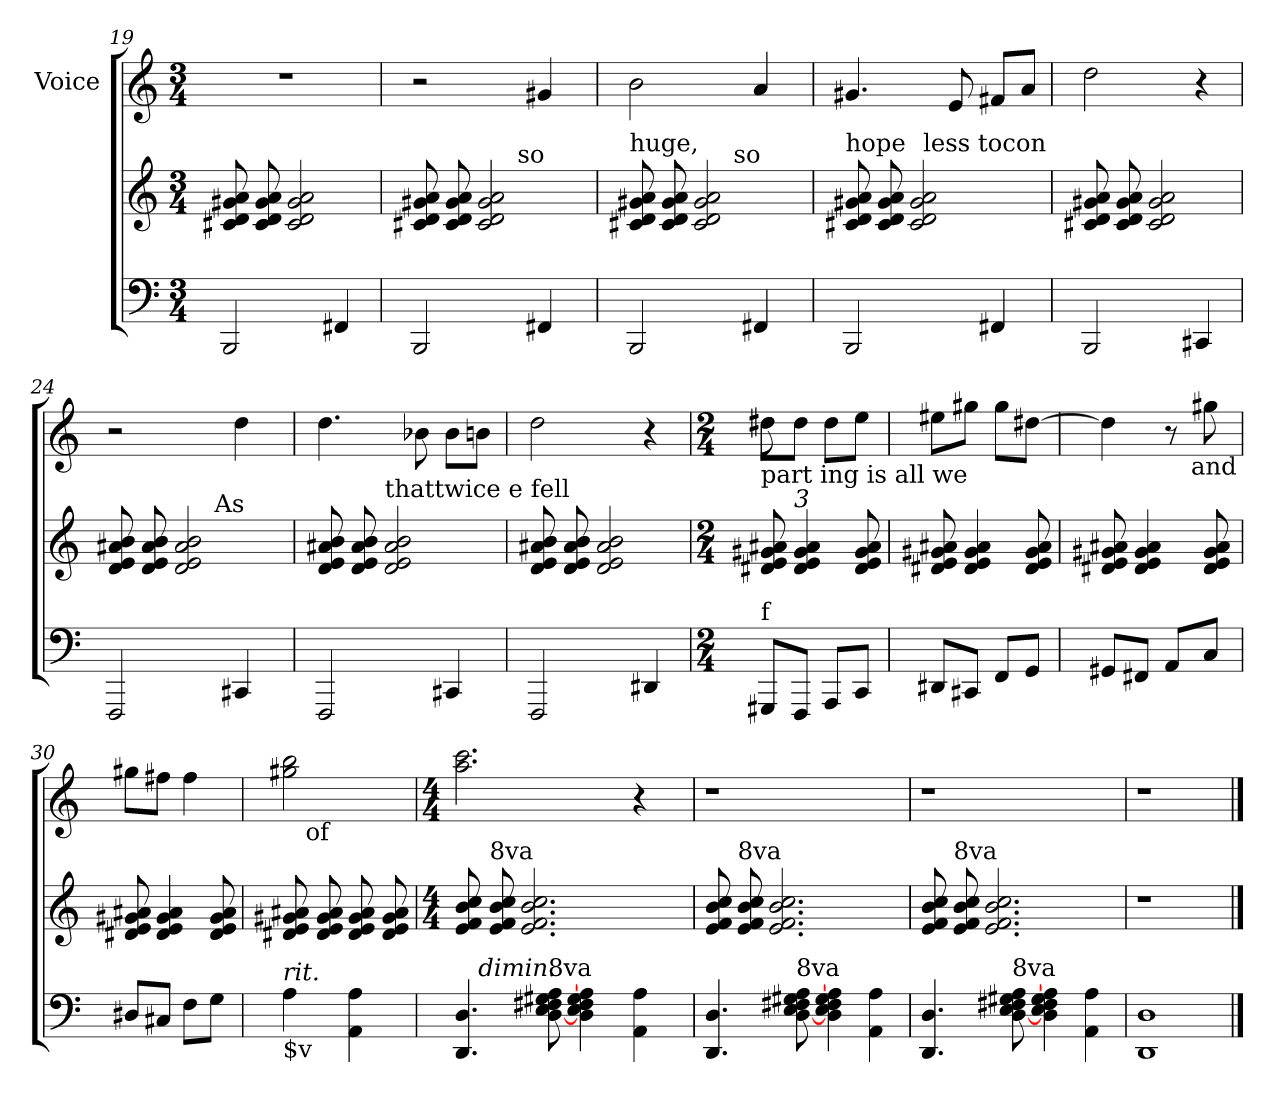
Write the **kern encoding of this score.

**kern	**kern	**kern
*part3	*part2	*part1
*staff3	*staff2	*staff1
*	*	*I"Voice
*clefF4	*clefG2	*clefG2
*k[]	*k[]	*k[]
*C:	*C:	*C:
*M3/4	*M3/4	*M3/4
=19	=19	=19
!	!	!LO:N:vis=1
2BBB/	8c#X/ 8d/ 8g#X/ 8a/	2.r
.	8c#/ 8d/ 8g#/ 8a/	.
.	2c#/ 2d/ 2g#/ 2a/	.
4FF#X/	.	.
=20	=20	=20
*	*^	*
2BBB/	8c#X/ 8d/ 8g#X/ 8a/	4..ryy	2r
.	8c#/ 8d/ 8g#/ 8a/	.	.
.	2c#/ 2d/ 2g#/ 2a/	.	.
!	!	!LO:TX:a:t=so	!
.	.	4ryy	.
4FF#X/	.	.	4g#X/
.	.	16ryy	.
!!LO:LB:g=z
=21	=21	=21	=21
!	!LO:TX:a:t=huge,	!	!
2BBB/	8c#X/ 8d/ 8g#X/ 8a/	4..ryy	2b\
.	8c#/ 8d/ 8g#/ 8a/	.	.
.	2c#/ 2d/ 2g#/ 2a/	.	.
!	!	!LO:TX:a:t=so	!
.	.	4ryy	.
4FF#X/	.	.	4a/
.	.	16ryy	.
=22	=22	=22	=22
!	!LO:TX:a:t=hope	!	!
2BBB/	8c#X/ 8d/ 8g#X/ 8a/	4ryy	4.g#X/
.	8c#/ 8d/ 8g#/ 8a/	.	.
.	2c#/ 2d/ 2g#/ 2a/	32ryy	.
!	!	!LO:TX:a:t=less tocon	!
.	.	4...ryy	.
.	.	.	8e/
4FF#X/	.	.	8f#X/L
.	.	.	8a/J
=23	=23	=23	=23
!	!LO:TX:a:t=ceive	!	!
*	*v	*v	*
2BBB/	8c#X/ 8d/ 8g#X/ 8a/	2dd\
.	8c#/ 8d/ 8g#/ 8a/	.
.	2c#/ 2d/ 2g#/ 2a/	.
4CC#X/	.	4r
=24	=24	=24
*	*^	*
2FFF/	8d/ 8e/ 8a#X/ 8b/	4..ryy	2r
.	8d/ 8e/ 8a#/ 8b/	.	.
.	2d/ 2e/ 2a#/ 2b/	.	.
!	!	!LO:TX:a:t=As	!
.	.	4ryy	.
4CC#X/	.	.	4dd\
.	.	16ryy	.
=25	=25	=25	=25
!	!LO:TX:a:t=then	!	!
*	*v	*v	*
2FFF/	8d/ 8e/ 8a#X/ 8b/	4.dd\
.	8d/ 8e/ 8a#/ 8b/	.
!	!LO:TX:a:t=thattwice e	!
.	2d/ 2e/ 2a#/ 2b/	.
.	.	8b-X\
4CC#X/	.	8b-\L
.	.	8bn\J
=26	=26	=26
!	!LO:TX:a:t=fell	!
2FFF/	8d/ 8e/ 8a#X/ 8b/	2dd\
.	8d/ 8e/ 8a#/ 8b/	.
.	2d/ 2e/ 2a#/ 2b/	.
4DD#X/	.	4r
!!LO:PB:g=z
=27	=27	=27
*M2/4	*M2/4	*M2/4
*	*	*^
!	!	!LO:TX:b:t=part ing is all we	!
!LO:TX:a:t=f	!	!	!
8GGG#X/L	8d#X/ 8e/ 8g#X/ 8a#X/	8dd#X\	8dd#\L
!	!	!LO:TX:b:i:t=3	!
8FFF/J	4d#/ 4e/ 4g#/ 4a#/	4.ryy	8dd#\J
8AAA/L	.	.	8dd#\L
8CC/J	8d#/ 8e/ 8g#/ 8a#/	.	8ee\J
=28	=28	=28	=28
!	!	!LO:TX:b:t=know of hea ven	!
*	*	*v	*v
8DD#X/L	8d#X/ 8e/ 8g#X/ 8a#X/	8ee#X\L
8CC#X/J	4d#/ 4e/ 4g#/ 4a#/	8gg#X\J
8FF/L	.	8gg#\L
8GG/J	8d#/ 8e/ 8g#/ 8a#/	[>8dd#X\J
=29	=29	=29
*	*	*^
8GG#X/L	8d#X/ 8e/ 8g#X/ 8a#X/	4dd#\]	4ryy
8FF#X/J	4d#/ 4e/ 4g#/ 4a#/	.	.
8AA/L	.	8r	16.ryy
!	!	!	!LO:TX:b:t=and
.	.	.	8ryy
8C/J	8d#/ 8e/ 8g#/ 8a#/	8gg#X\	.
.	.	.	32ryy
=30	=30	=30	=30
!	!	!LO:TX:b:t=all we need	!
*	*	*v	*v
8D#X/L	8d#X/ 8e/ 8g#X/ 8a#X/	8gg#X\L
8C#X/J	4d#/ 4e/ 4g#/ 4a#/	8ff#X\J
8F\L	.	4ff#\
8G\J	8d#/ 8e/ 8g#/ 8a#/	.
=31	=31	=31
!LO:TX:b:t=$v	!	!
!LO:TX:a:i:t=rit.	!	!
*	*	*^
4A\	8d#X/ 8e/ 8g#X/ 8a#X/	2gg#X\ 2bb\	16.ryy
!	!	!	!LO:TX:b:t=of
.	.	.	4ryy
.	8d#/ 8e/ 8g#/ 8a#/	.	.
4AA\ 4A\	8d#/ 8e/ 8g#/ 8a#/	.	.
.	.	.	8ryy
.	8d#/ 8e/ 8g#/ 8a#/	.	.
.	.	.	32ryy
*	*	*v	*v
!!LO:LB:g=z
=32	=32	=32
*	*M4/4	*M4/4
*	*	*^
!	!	!LO:TX:b:t=hell	!
*^	*	*v	*v
4.DD/ 4.D/	16.ryy	8e/ 8f/ 8b/ 8cc/	2.aa\ 2.ccc\
!	!LO:TX:a:i:t=dimin.	!	!
.	2ryy	.	.
!	!	!LO:TX:a:t=8va	!
.	.	8e/ 8f/ 8b/ 8cc/	.
.	.	2.e/ 2.f/ 2.b/ 2.cc/	.
!LO:TX:a:t=8va	!	!	!
[<8D\ 8E\ 8F#X\ 8G#X\ [>8A\	.	.	.
4D\ 4E\ 4F#\ 4G#\ 4A\	.	.	.
.	4ryy	.	.
4AA\ 4A\	.	.	4r
.	8ryy	.	.
.	32ryy	.	.
*v	*v	*	*
=33	=33	=33
4.DD/ 4.D/	8e/ 8f/ 8b/ 8cc/	1r
!	!LO:TX:a:t=8va	!
.	8e/ 8f/ 8b/ 8cc/	.
.	2.e/ 2.f/ 2.b/ 2.cc/	.
!LO:TX:a:t=8va	!	!
[<8D\ 8E\ 8F#X\ 8G#X\ [>8A\	.	.
4D\ 4E\ 4F#\ 4G#\ 4A\	.	.
4AA\ 4A\	.	.
=34	=34	=34
4.DD/ 4.D/	8e/ 8f/ 8b/ 8cc/	1r
!	!LO:TX:a:t=8va	!
.	8e/ 8f/ 8b/ 8cc/	.
.	2.e/ 2.f/ 2.b/ 2.cc/	.
!LO:TX:a:t=8va	!	!
[<8D\ 8E\ 8F#X\ 8G#X\ [>8A\	.	.
4D\ 4E\ 4F#\ 4G#\ 4A\	.	.
4AA\ 4A\	.	.
=35	=35	=35
1DD 1D	1r	1r
==	==	==
*-	*-	*-
